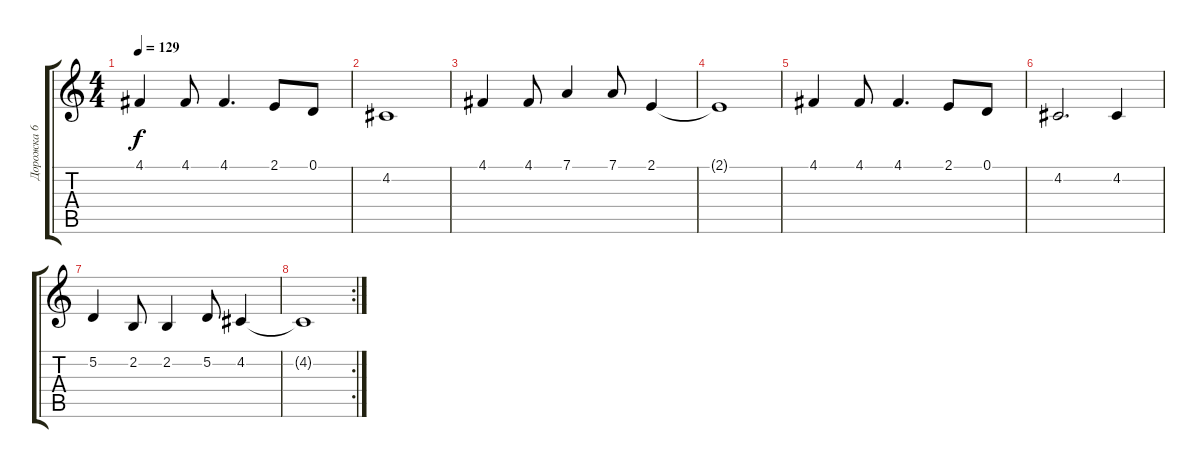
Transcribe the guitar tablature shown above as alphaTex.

\track ("Дорожка 6" "Дорожка 6") {instrument synthvoice}
\staff {score tabs}
\tuning (D4 A3 F3 C3 G2 D2) {hide}
\ts (4 4)
\tempo 129
\clef g2
\ks c
4.1.4{dy f} 4.1.8 4.1.4{d} 2.1.8 0.1.8 |
4.2.1 |
4.1.4 4.1.8 7.1.4 7.1.8 2.1.4 |
2.1{t}.1 |
4.1.4 4.1.8 4.1.4{d} 2.1.8 0.1.8 |
4.2.2{d} 4.2.4 |
5.2.4 2.2.8 2.2.4 5.2.8 4.2.4 |
\rc 2
4.2{t}.1
